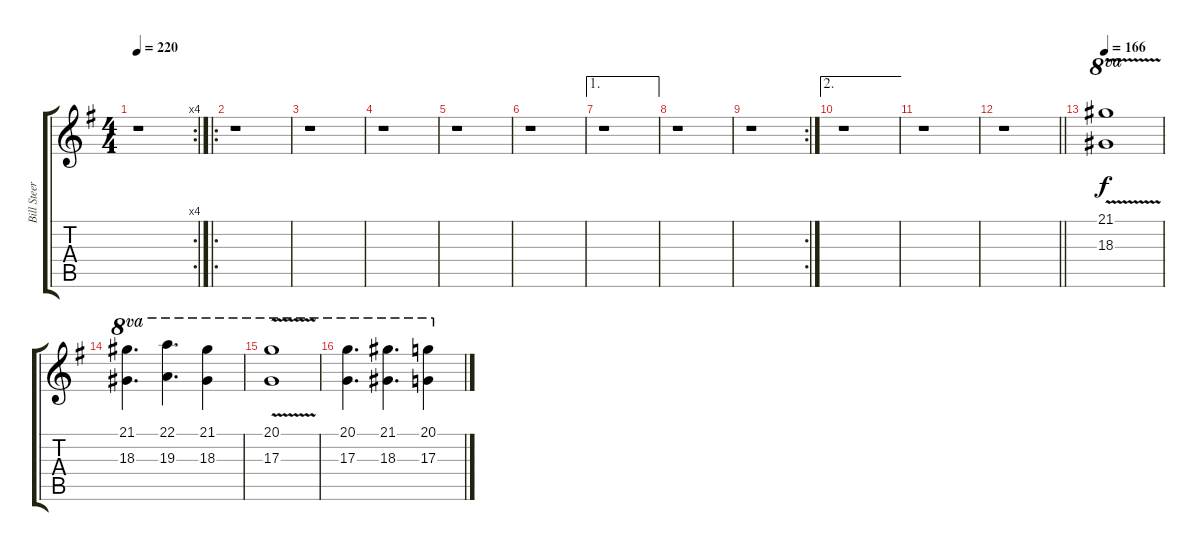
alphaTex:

\track ("Bill Steer lead overdub" "Bill Steer") {instrument distortionguitar}
\staff {score tabs}
\tuning (B3 Gb3 D3 A2 E2 B1) {hide}
\rc 4
\ts (4 4)
\tempo 220
\clef g2
\ks g
r.1{dy f} |
\ro
r.1 |
r.1 |
r.1 |
r.1 |
r.1 |
\ae 1
r.1 |
r.1 |
\rc 2
r.1 |
\ae 2
r.1 |
r.1 |
\barLineRight lightlight
r.1 |
\tempo 166
(21.1{v} 18.3{v}).1{ot 8va} |
(21.1 18.3).4{d ot 8va} (22.1 19.3).4{d ot 8va} (21.1 18.3).4{ot 8va} |
(20.1{v} 17.3{v}).1{ot 8va} |
(20.1 17.3).4{d ot 8va} (21.1 18.3).4{d ot 8va} (20.1 17.3).4{ot 8va}
